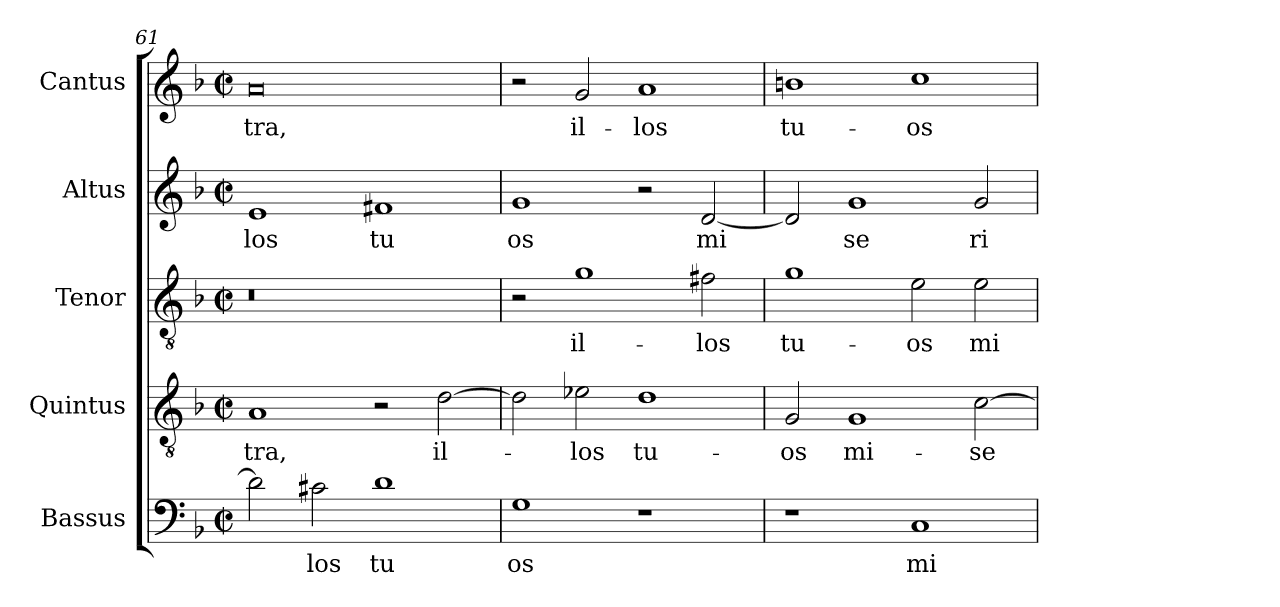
**kern	**text	**kern	**text	**kern	**text	**kern	**text	**kern	**text
*part5	*part5	*part4	*part4	*part3	*part3	*part2	*part2	*part1	*part1
*staff5	*staff5	*staff4	*staff4	*staff3	*staff3	*staff2	*staff2	*staff1	*staff1
*I"Bassus	*	*I"Quintus	*	*I"Tenor	*	*I"Altus	*	*I"Cantus	*
!!LO:LB:g=z
*clefF4	*	*clefGv2	*	*clefGv2	*	*clefG2	*	*clefG2	*
*k[b-]	*	*k[b-]	*	*k[b-]	*	*k[b-]	*	*k[b-]	*
*F:	*	*F:	*	*F:	*	*F:	*	*F:	*
*M2/2	*	*M2/2	*	*M2/2	*	*M2/2	*	*M2/2	*
*met(c|)	*	*met(c|)	*	*met(c|)	*	*met(c|)	*	*met(c|)	*
=61	=61	=61	=61	=61	=61	=61	=61	=61	=61
!	!	!	!LO:LY:b:cj	!	!	!	!LO:LY:b:cj	!	!LO:LY:b:cj
2d\]	.	1A	tra,	0r	.	1e	los	0a	tra,
!	!LO:LY:b:cj	!	!	!	!	!	!	!	!
2c#X\	los	.	.	.	.	.	.	.	.
!	!LO:LY:b:cj	!	!	!	!	!	!LO:LY:b:cj	!	!
1d	tu	2r	.	.	.	1f#X	tu	.	.
!	!	!	!LO:LY:b:cj	!	!	!	!	!	!
.	.	[>2d\	il-	.	.	.	.	.	.
=62	=62	=62	=62	=62	=62	=62	=62	=62	=62
!	!LO:LY:b:cj	!	!	!	!	!	!LO:LY:b:cj	!	!
1G	os	2d\]	.	2r	.	1g	os	2r	.
!	!	!	!LO:LY:b:cj	!	!LO:LY:b:cj	!	!	!	!LO:LY:b:cj
.	.	2e-X\	-los	1g	il-	.	.	2g/	il-
!	!	!	!LO:LY:b:cj	!	!	!	!	!	!LO:LY:b:cj
1r	.	1d	tu-	.	.	2r	.	1a	-los
!	!	!	!	!	!LO:LY:b:cj	!	!LO:LY:b	!	!
.	.	.	.	2f#X\	-los	[<2d/	mi	.	.
=63	=63	=63	=63	=63	=63	=63	=63	=63	=63
!	!	!	!LO:LY:b:cj	!	!LO:LY:b:cj	!	!	!	!LO:LY:b:cj
1r	.	2G/	-os	1g	tu-	2d/]	.	1bn	tu-
!	!	!	!LO:LY:b:cj	!	!	!	!LO:LY:b:cj	!	!
.	.	1G	mi-	.	.	1g	se	.	.
!	!LO:LY:b:cj	!	!	!	!LO:LY:b:cj	!	!	!	!LO:LY:b:cj
1C	mi	.	.	2e\	-os	.	.	1cc	-os
!	!	!	!LO:LY:b:cj	!	!LO:LY:b:cj	!	!LO:LY:b:cj	!	!
.	.	[>2c\	-se-	2e\	mi-	2g/	ri	.	.
=	=	=	=	=	=	=	=	=	=
*-	*-	*-	*-	*-	*-	*-	*-	*-	*-
